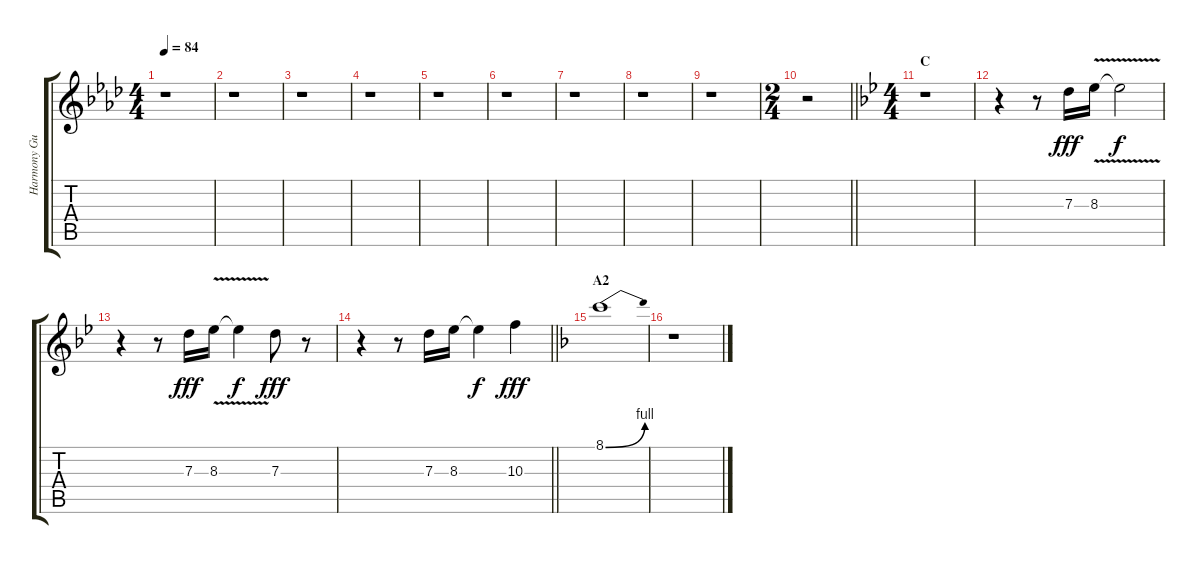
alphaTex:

\track ("Harmony Guitar 1" "Harmony Gu") {instrument distortionguitar}
\staff {score tabs}
\tuning (E4 B3 G3 D3 A2 E2) {hide}
\ts (4 4)
\tempo 84
\clef g2
\ks ab
r.1{dy fff} |
r.1 |
r.1 |
r.1 |
r.1 |
r.1 |
r.1 |
r.1 |
r.1 |
\ts (2 4)
\barLineRight lightlight
r.2 |
\ts (4 4)
\section ("" "C")
\ks bb
r.1 |
r.4 r.8{volume 13} 7.3.16 8.3{v}.16 8.3{t}.2{dy f} |
r.4 r.8 7.3.16{dy fff} 8.3{v}.16 8.3{t}.4{dy f} 7.3.8{dy fff} r.8 |
\barLineRight lightlight
r.4 r.8 7.3.16 8.3.16 8.3{t}.4{dy f} 10.3.4{dy fff} |
\section ("" "A2")
\ks f
8.1{be (bend 0 0 60 4)}.1{volume 0} |
r.1
